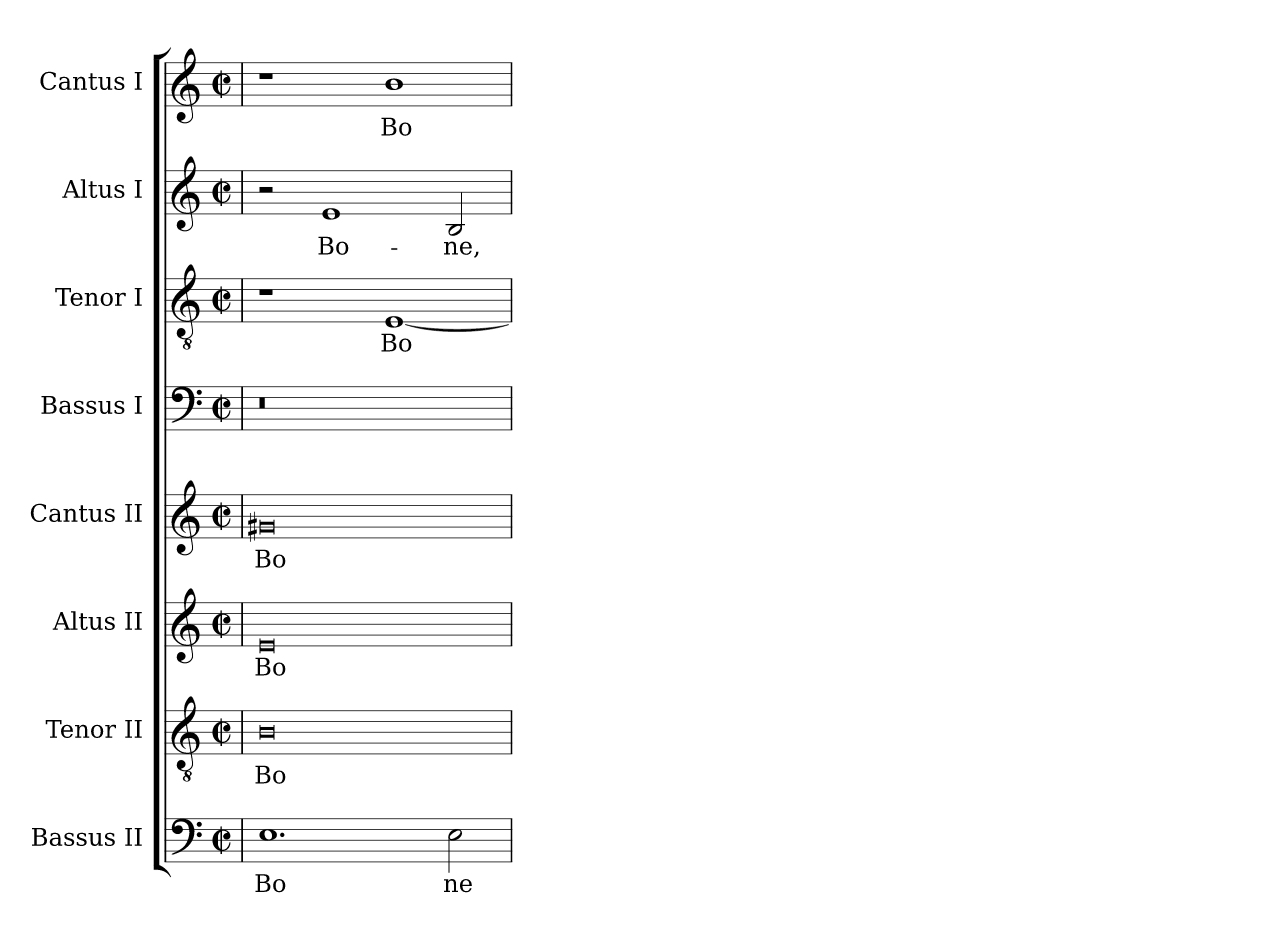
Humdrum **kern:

**kern	**text	**kern	**text	**kern	**text	**kern	**text	**kern	**kern	**text	**kern	**text	**kern	**text
*part8	*part8	*part7	*part7	*part6	*part6	*part5	*part5	*part4	*part3	*part3	*part2	*part2	*part1	*part1
*staff8	*staff8	*staff7	*staff7	*staff6	*staff6	*staff5	*staff5	*staff4	*staff3	*staff3	*staff2	*staff2	*staff1	*staff1
*I"Bassus II	*	*I"Tenor II	*	*I"Altus II	*	*I"Cantus II	*	*I"Bassus I	*I"Tenor I	*	*I"Altus I	*	*I"Cantus I	*
!!LO:PB:g=z
*stria5	*	*stria5	*	*stria5	*	*stria5	*	*stria5	*stria5	*	*stria5	*	*stria5	*
*clefF4	*	*clefGv2	*	*clefG2	*	*clefG2	*	*clefF4	*clefGv2	*	*clefG2	*	*clefG2	*
*M2/2	*	*M2/2	*	*M2/2	*	*M2/2	*	*M2/2	*M2/2	*	*M2/2	*	*M2/2	*
*met(c|)	*	*met(c|)	*	*met(c|)	*	*met(c|)	*	*met(c|)	*met(c|)	*	*met(c|)	*	*met(c|)	*
=1	=1!	=1	=1!	=1	=1!	=1	=1!	=1	=1	=1!	=1	=1!	=1!	=1!
!	!LO:LY:b:cj	!	!LO:LY:b:cj	!	!LO:LY:b:cj	!	!LO:LY:b:cj	!	!	!	!	!	!	!
1.E	Bo	0B	Bo	0e	Bo	0g#X	Bo	0r	1r	.	2r	.	1r	.
!	!	!	!	!	!	!	!	!	!	!	!	!LO:LY:b:cj	!	!
.	.	.	.	.	.	.	.	.	.	.	1e	Bo-	.	.
!	!	!	!	!	!	!	!	!	!	!LO:LY:b:cj	!	!	!	!LO:LY:b:cj
.	.	.	.	.	.	.	.	.	[<1E	Bo-	.	.	1b	Bo
!	!LO:LY:b:cj	!	!	!	!	!	!	!	!	!	!	!LO:LY:b:cj	!	!
2E\	ne	.	.	.	.	.	.	.	.	.	2B/	-ne,	.	.
=	=	=	=	=	=	=	=	=	=	=	=	=	=	=
*-	*-	*-	*-	*-	*-	*-	*-	*-	*-	*-	*-	*-	*-	*-
